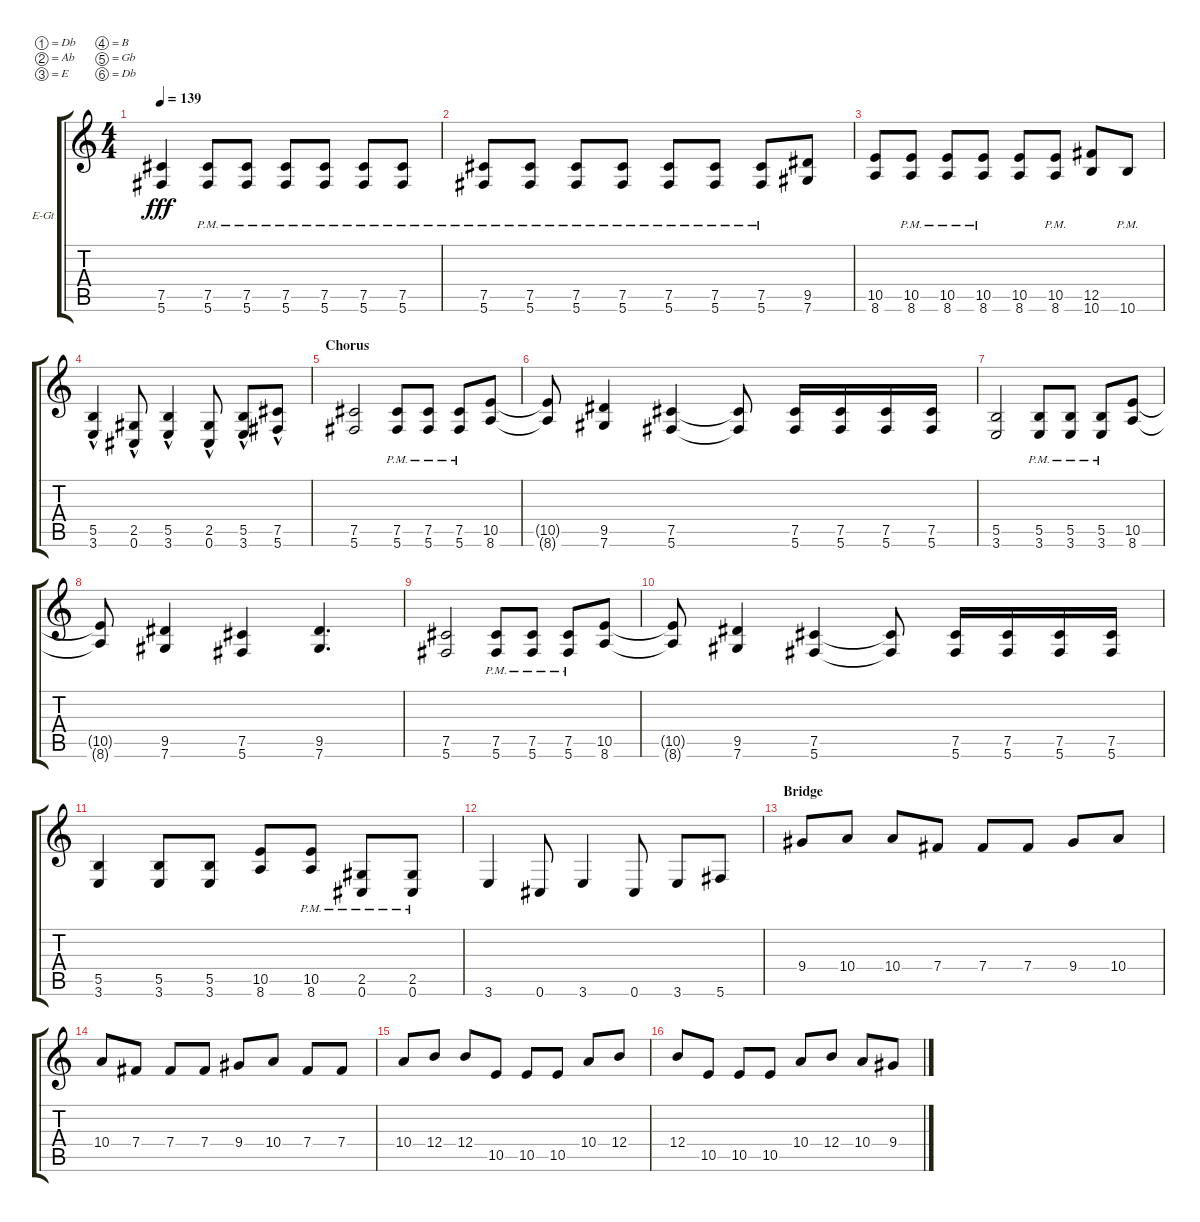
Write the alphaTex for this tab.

\bracketExtendMode groupsimilarinstruments
\firstSystemTrackNameOrientation horizontal
\otherSystemsTrackNameOrientation horizontal
\track ("Electric Guitar" "E-Gt") {instrument distortionguitar}
\staff {score tabs}
\tuning (Db4 Ab3 E3 B2 Gb2 Db2)
\ts (4 4)
\tempo 139
\clef g2
\ks c
(5.6 7.5).4{dy fff} (5.6{pm} 7.5{pm}).8 (5.6{pm} 7.5{pm}).8 (5.6{pm} 7.5{pm}).8 (5.6{pm} 7.5{pm}).8 (5.6{pm} 7.5{pm}).8 (5.6{pm} 7.5{pm}).8 |
(5.6{pm} 7.5{pm}).8 (5.6{pm} 7.5{pm}).8 (5.6{pm} 7.5{pm}).8 (5.6{pm} 7.5{pm}).8 (5.6{pm} 7.5{pm}).8 (5.6{pm} 7.5{pm}).8 (5.6{pm} 7.5{pm}).8 (7.6 9.5).8 |
(8.6 10.5).8 (8.6{pm} 10.5{pm}).8 (8.6{pm} 10.5{pm}).8 (8.6{pm} 10.5{pm}).8 (8.6 10.5).8 (8.6{pm} 10.5{pm}).8 (10.6 12.5).8 10.6{pm}.8 |
(3.6{hac} 5.5).4 (0.6{hac} 2.5).8 (3.6{hac} 5.5).4 (0.6{hac} 2.5).8 (3.6{hac} 5.5).8 (5.6{hac} 7.5).8 |
\section ("" "Chorus")
(5.6 7.5).2 (5.6{pm} 7.5{pm}).8 (5.6{pm} 7.5{pm}).8 (5.6{pm} 7.5{pm}).8 (8.6 10.5).8 |
(8.6{t} 10.5{t}).8 (7.6 9.5).4 (5.6 7.5).4 (5.6{t} 7.5{t}).8 (5.6 7.5).16 (5.6 7.5).16 (5.6 7.5).16 (5.6 7.5).16 |
(3.6 5.5).2 (3.6{pm} 5.5{pm}).8 (3.6{pm} 5.5{pm}).8 (3.6{pm} 5.5{pm}).8 (8.6 10.5).8 |
(8.6{t} 10.5{t}).8 (7.6 9.5).4 (5.6 7.5).4 (7.6 9.5).4{d} |
(5.6 7.5).2 (5.6{pm} 7.5{pm}).8 (5.6{pm} 7.5{pm}).8 (5.6{pm} 7.5{pm}).8 (8.6 10.5).8 |
(8.6{t} 10.5{t}).8 (7.6 9.5).4 (5.6 7.5).4 (5.6{t} 7.5{t}).8 (5.6 7.5).16 (5.6 7.5).16 (5.6 7.5).16 (5.6 7.5).16 |
(3.6 5.5).4 (3.6 5.5).8 (3.6 5.5).8 (8.6 10.5).8 (8.6{pm} 10.5{pm}).8 (0.6{pm} 2.5{pm}).8 (0.6{pm} 2.5{pm}).8 |
3.6.4 0.6.8 3.6.4 0.6.8 3.6.8 5.6.8 |
\section ("" "Bridge")
9.4.8 10.4.8 10.4.8 7.4.8 7.4.8 7.4.8 9.4.8 10.4.8 |
10.4.8 7.4.8 7.4.8 7.4.8 9.4.8 10.4.8 7.4.8 7.4.8 |
10.4.8 12.4.8 12.4.8 10.5.8 10.5.8 10.5.8 10.4.8 12.4.8 |
12.4.8 10.5.8 10.5.8 10.5.8 10.4.8 12.4.8 10.4.8 9.4.8
